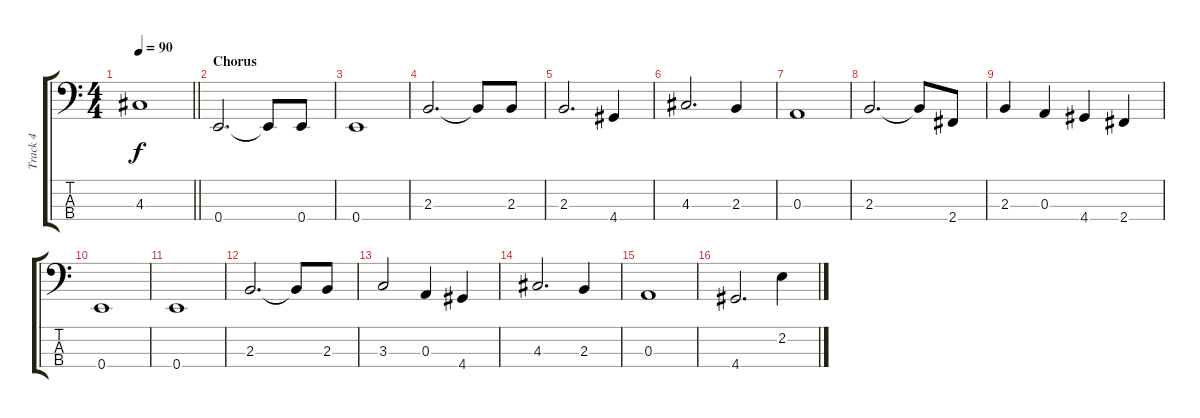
\track ("Track 4" "Track 4") {instrument electricbassfinger}
\staff {score tabs}
\tuning (G2 D2 A1 E1) {hide}
\ts (4 4)
\tempo 90
\clef f4
\barLineRight lightlight
\ks c
4.3{t}.1{dy f} |
\section ("" "Chorus")
0.4.2{d} 0.4{t}.8 0.4.8 |
0.4.1 |
2.3.2{d} 2.3{t}.8 2.3.8 |
2.3.2{d} 4.4.4 |
4.3.2{d} 2.3.4 |
0.3.1 |
2.3.2{d} 2.3{t}.8 2.4.8 |
2.3.4 0.3.4 4.4.4 2.4.4 |
0.4.1 |
0.4.1 |
2.3.2{d} 2.3{t}.8 2.3.8 |
3.3.2 0.3.4 4.4.4 |
4.3.2{d} 2.3.4 |
0.3.1 |
4.4.2{d} 2.2{sl}.4
